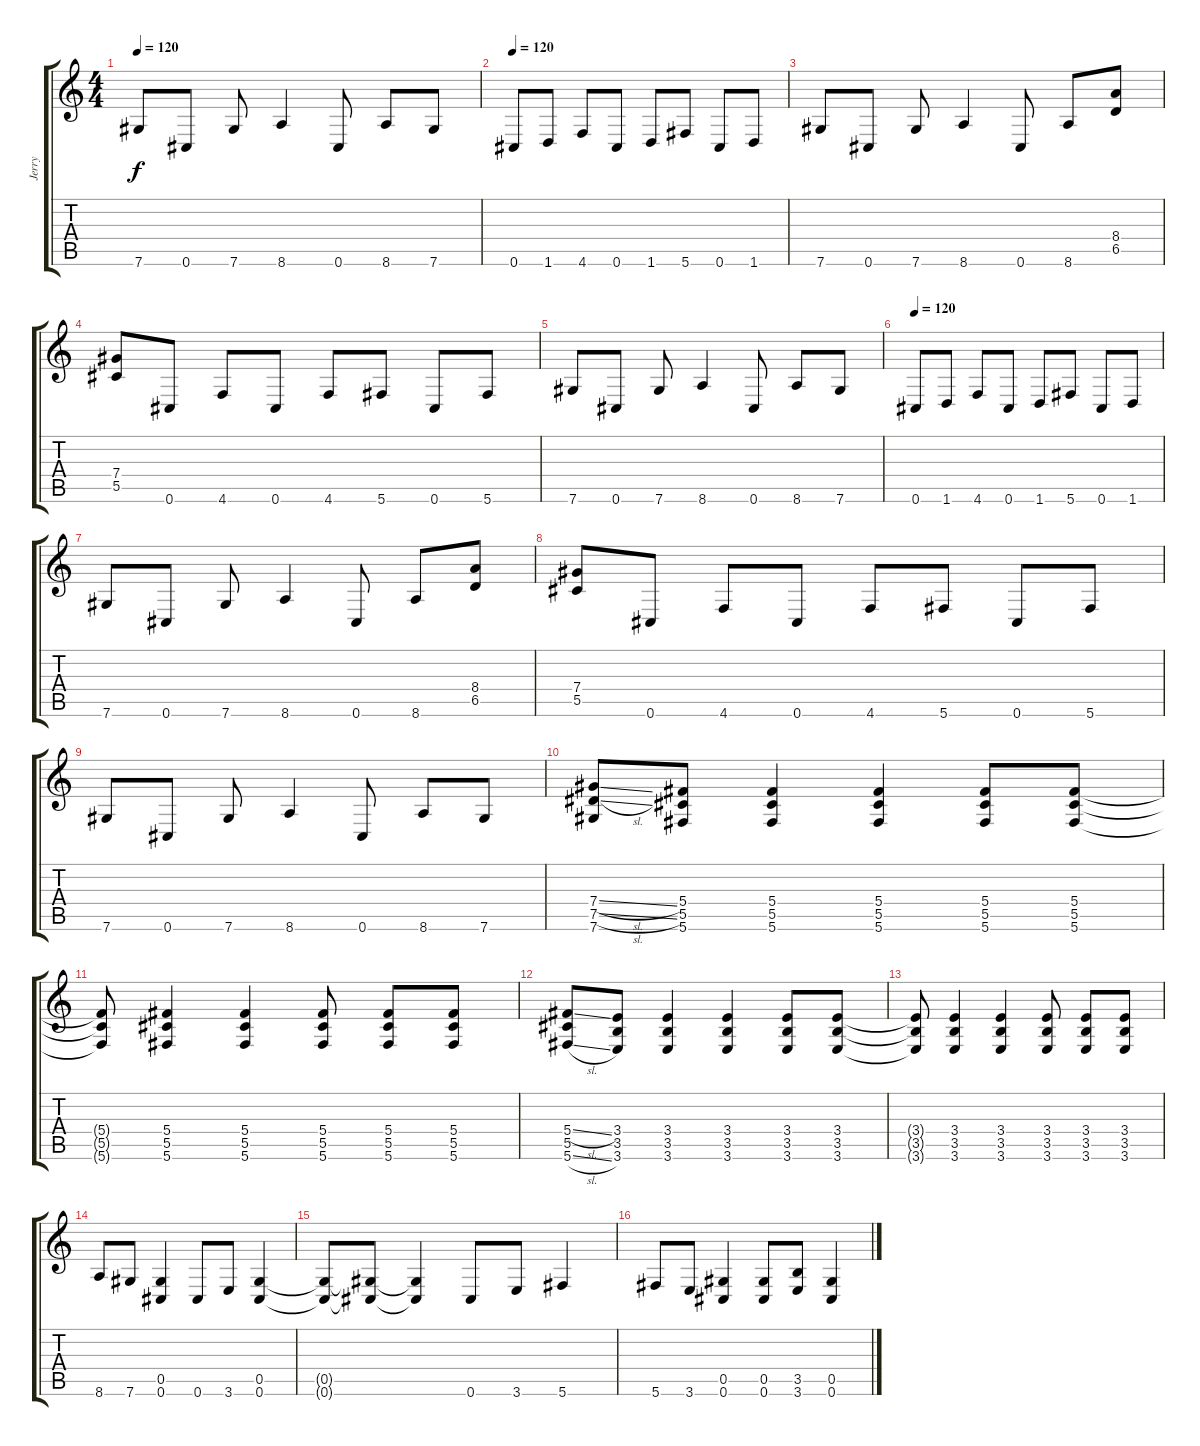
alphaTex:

\track ("Jerry" "Jerry") {instrument distortionguitar}
\staff {score tabs}
\tuning (Eb4 Bb3 Gb3 Db3 Ab2 Db2) {hide}
\ts (4 4)
\tempo 120
\clef g2
\ks c
7.6.8{dy f} 0.6.8 7.6.8 8.6.4 0.6.8 8.6.8 7.6.8 |
\tempo 120
0.6.8 1.6.8 4.6.8 0.6.8 1.6.8 5.6.8 0.6.8 1.6.8 |
7.6.8 0.6.8 7.6.8 8.6.4 0.6.8 8.6.8 (8.4 6.5).8 |
(7.4 5.5).8 0.6.8 4.6.8 0.6.8 4.6.8 5.6.8 0.6.8 5.6.8 |
7.6.8 0.6.8 7.6.8 8.6.4 0.6.8 8.6.8 7.6.8 |
\tempo 120
0.6.8 1.6.8 4.6.8 0.6.8 1.6.8 5.6.8 0.6.8 1.6.8 |
7.6.8 0.6.8 7.6.8 8.6.4 0.6.8 8.6.8 (8.4 6.5).8 |
(7.4 5.5).8 0.6.8 4.6.8 0.6.8 4.6.8 5.6.8 0.6.8 5.6.8 |
7.6.8 0.6.8 7.6.8 8.6.4 0.6.8 8.6.8 7.6.8 |
(7.4{sl} 7.5{sl} 7.6).8 (5.4 5.5 5.6).8 (5.4 5.5 5.6).4 (5.4 5.5 5.6).4 (5.4 5.5 5.6).8 (5.4 5.5 5.6).8 |
(5.4{t} 5.5{t} 5.6{t}).8 (5.4 5.5 5.6).4 (5.4 5.5 5.6).4 (5.4 5.5 5.6).8 (5.4 5.5 5.6).8 (5.4 5.5 5.6).8 |
(5.4{sl} 5.5 5.6{sl}).8 (3.4 3.5 3.6).8 (3.4 3.5 3.6).4 (3.4 3.5 3.6).4 (3.4 3.5 3.6).8 (3.4 3.5 3.6).8 |
(3.4{t} 3.5{t} 3.6{t}).8 (3.4 3.5 3.6).4 (3.4 3.5 3.6).4 (3.4 3.5 3.6).8 (3.4 3.5 3.6).8 (3.4 3.5 3.6).8 |
8.6.8 7.6.8 (0.5 0.6).4 0.6.8 3.6.8 (0.5 0.6).4 |
(0.5{t} 0.6{t}).8 (0.5{t} 0.6{t}).8 (0.5{t} 0.6{t}).4 0.6.8 3.6.8 5.6.4 |
5.6.8 3.6.8 (0.5 0.6).4 (0.5 0.6).8 (3.5 3.6).8 (0.5 0.6).4
